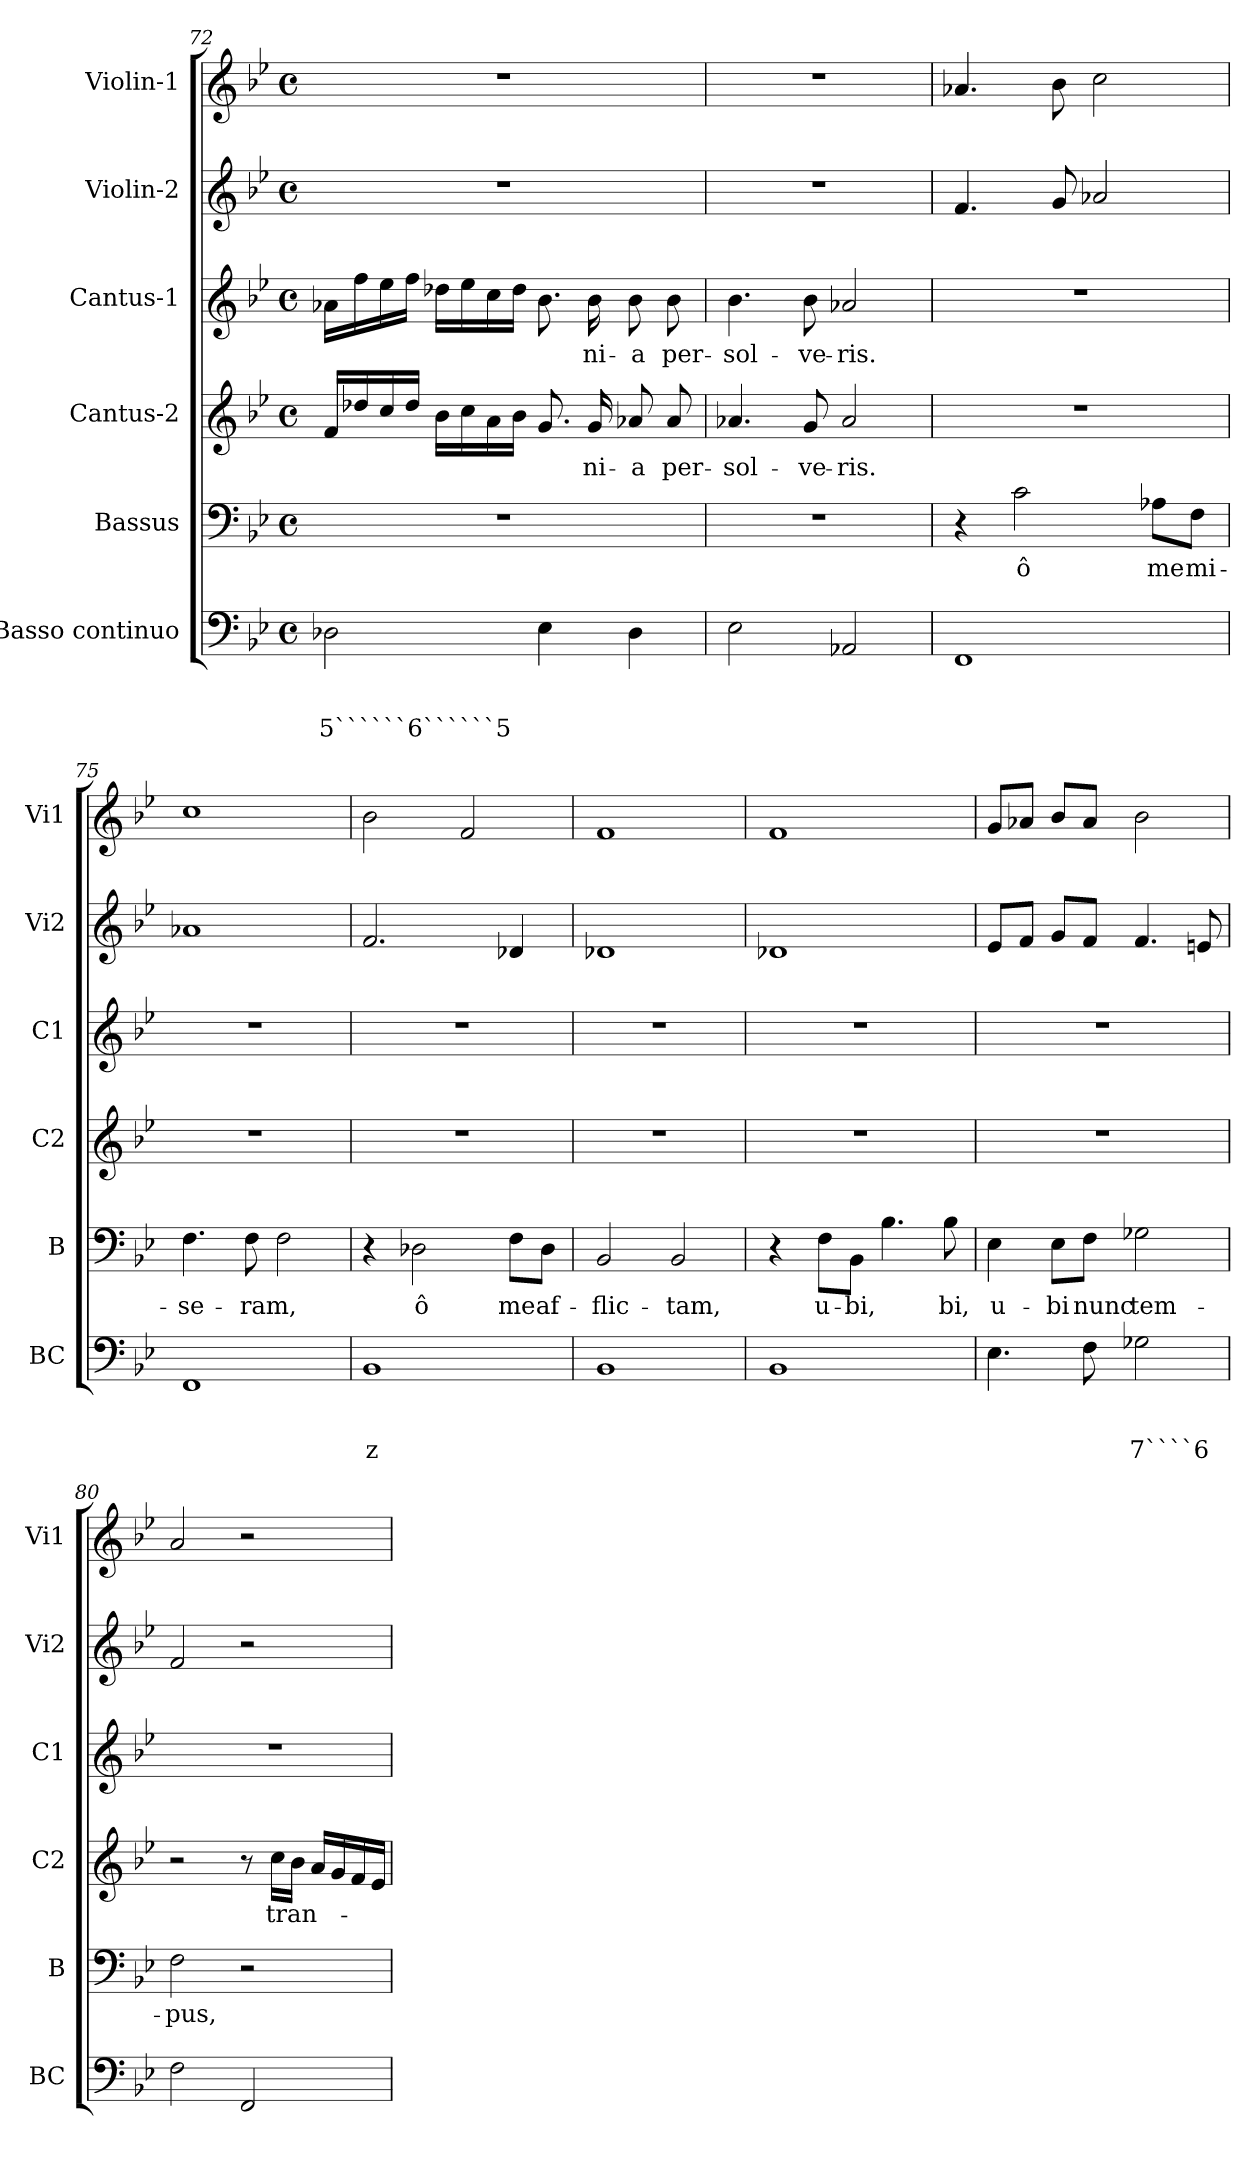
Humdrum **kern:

**kern	**text	**text	**text	**kern	**text	**kern	**text	**kern	**text	**kern	**kern
*part6	*part6	*part6	*part6	*part5	*part5	*part4	*part4	*part3	*part3	*part2	*part1
*staff6	*staff6	*staff6	*staff6	*staff5	*staff5	*staff4	*staff4	*staff3	*staff3	*staff2	*staff1
*I"Basso continuo	*	*	*	*I"Bassus	*	*I"Cantus-2	*	*I"Cantus-1	*	*I"Violin-2	*I"Violin-1
*I'BC	*	*	*	*I'B	*	*I'C2	*	*I'C1	*	*I'Vi2	*I'Vi1
*clefF4	*	*	*	*clefF4	*	*clefG2	*	*clefG2	*	*clefG2	*clefG2
*k[b-e-]	*	*	*	*k[b-e-]	*	*k[b-e-]	*	*k[b-e-]	*	*k[b-e-]	*k[b-e-]
*B-:	*	*	*	*B-:	*	*B-:	*	*B-:	*	*B-:	*B-:
*M4/4	*	*	*	*M4/4	*	*M4/4	*	*M4/4	*	*M4/4	*M4/4
*met(c)	*	*	*	*met(c)	*	*met(c)	*	*met(c)	*	*met(c)	*met(c)
=72	=72	=72	=72	=72	=72	=72	=72	=72	=72	=72	=72
!	!	!	!LO:LY:b	!	!	!	!	!	!	!	!
2D-X\	.	.	5``````6``````5	1r	.	16f/LL	.	16a-X\LL	.	1r	1r
.	.	.	.	.	.	16dd-X/	.	16ff\	.	.	.
.	.	.	.	.	.	16cc/	.	16ee-\	.	.	.
.	.	.	.	.	.	16dd-/JJ	.	16ff\JJ	.	.	.
.	.	.	.	.	.	16b-\LL	.	16dd-X\LL	.	.	.
.	.	.	.	.	.	16cc\	.	16ee-\	.	.	.
.	.	.	.	.	.	16a\	.	16cc\	.	.	.
.	.	.	.	.	.	16b-\JJ	.	16dd-\JJ	.	.	.
4E-\	.	.	.	.	.	8.g/	.	8.b-\	.	.	.
!	!	!	!	!	!	!	!LO:LY:b	!	!LO:LY:b	!	!
.	.	.	.	.	.	16g/	-ni-	16b-\	-ni-	.	.
!	!	!	!	!	!	!	!LO:LY:b	!	!LO:LY:b	!	!
4D-\	.	.	.	.	.	8a-X/	-a	8b-\	-a	.	.
!	!	!	!	!	!	!	!LO:LY:b	!	!LO:LY:b	!	!
.	.	.	.	.	.	8a-/	per-	8b-\	per-	.	.
=73	=73	=73	=73	=73	=73	=73	=73	=73	=73	=73	=73
!	!	!	!	!	!	!	!LO:LY:b	!	!LO:LY:b	!	!
2E-\	.	.	.	1r	.	4.a-X/	-sol-	4.b-\	-sol-	1r	1r
!	!	!	!	!	!	!	!LO:LY:b	!	!LO:LY:b	!	!
.	.	.	.	.	.	8g/	-ve-	8b-\	-ve-	.	.
!	!	!	!	!	!	!	!LO:LY:b	!	!LO:LY:b	!	!
2AA-X/	.	.	.	.	.	2a-/	-ris.	2a-X/	-ris.	.	.
=74	=74	=74	=74	=74	=74	=74	=74	=74	=74	=74	=74
1FF	.	.	.	4r	.	1r	.	1r	.	4.f/	4.a-X/
!	!	!	!	!	!LO:LY:b	!	!	!	!	!	!
.	.	.	.	2c\	ô	.	.	.	.	.	.
.	.	.	.	.	.	.	.	.	.	8g/	8b-\
.	.	.	.	.	.	.	.	.	.	2a-X/	2cc\
!	!	!	!	!	!LO:LY:b	!	!	!	!	!	!
.	.	.	.	8A-X\L	me	.	.	.	.	.	.
!	!	!	!	!	!LO:LY:b	!	!	!	!	!	!
.	.	.	.	8F\J	mi-	.	.	.	.	.	.
!!LO:LB:g=z
=75	=75	=75	=75	=75	=75	=75	=75	=75	=75	=75	=75
!	!	!	!	!	!LO:LY:b	!	!	!	!	!	!
1FF	.	.	.	4.F\	-se-	1r	.	1r	.	1a-X	1cc
!	!	!	!	!	!LO:LY:b	!	!	!	!	!	!
.	.	.	.	8F\	-ram,	.	.	.	.	.	.
.	.	.	.	2F\	.	.	.	.	.	.	.
=76	=76	=76	=76	=76	=76	=76	=76	=76	=76	=76	=76
!	!	!	!LO:LY:b	!	!	!	!	!	!	!	!
1BB-	.	.	z	4r	.	1r	.	1r	.	2.f/	2b-\
!	!	!	!	!	!LO:LY:b	!	!	!	!	!	!
.	.	.	.	2D-X\	ô	.	.	.	.	.	.
.	.	.	.	.	.	.	.	.	.	.	2f/
!	!	!	!	!	!LO:LY:b	!	!	!	!	!	!
.	.	.	.	8F\L	me	.	.	.	.	4d-X/	.
!	!	!	!	!	!LO:LY:b	!	!	!	!	!	!
.	.	.	.	8D-\J	af-	.	.	.	.	.	.
=77	=77	=77	=77	=77	=77	=77	=77	=77	=77	=77	=77
!	!	!	!	!	!LO:LY:b	!	!	!	!	!	!
1BB-	.	.	.	2BB-/	-flic-	1r	.	1r	.	1d-X	1f
!	!	!	!	!	!LO:LY:b	!	!	!	!	!	!
.	.	.	.	2BB-/	-tam,	.	.	.	.	.	.
=78	=78	=78	=78	=78	=78	=78	=78	=78	=78	=78	=78
1BB-	.	.	.	4r	.	1r	.	1r	.	1d-X	1f
!	!	!	!	!	!LO:LY:b	!	!	!	!	!	!
.	.	.	.	8F\L	u-	.	.	.	.	.	.
!	!	!	!	!	!LO:LY:b	!	!	!	!	!	!
.	.	.	.	8BB-\J	-bi,	.	.	.	.	.	.
.	.	.	.	4.B-\	.	.	.	.	.	.	.
!	!	!	!	!	!LO:LY:b	!	!	!	!	!	!
.	.	.	.	8B-\	bi,	.	.	.	.	.	.
=79	=79	=79	=79	=79	=79	=79	=79	=79	=79	=79	=79
!	!	!	!	!	!LO:LY:b	!	!	!	!	!	!
4.E-\	.	.	.	4E-\	u-	1r	.	1r	.	8e-/L	8g/L
.	.	.	.	.	.	.	.	.	.	8f/J	8a-X/J
!	!	!	!	!	!LO:LY:b	!	!	!	!	!	!
.	.	.	.	8E-\L	-bi	.	.	.	.	8g/L	8b-/L
!	!	!	!	!	!LO:LY:b	!	!	!	!	!	!
8F\	.	.	.	8F\J	nunc	.	.	.	.	8f/J	8a-/J
!	!	!	!LO:LY:b	!	!LO:LY:b	!	!	!	!	!	!
2G-X\	.	.	7````6	2G-X\	tem-	.	.	.	.	4.f/	2b-\
.	.	.	.	.	.	.	.	.	.	8en/	.
=80	=80	=80	=80	=80	=80	=80	=80	=80	=80	=80	=80
!	!	!	!	!	!LO:LY:b	!	!	!	!	!	!
2F\	.	.	.	2F\	-pus,	2r	.	1r	.	2f/	2a/
2FF/	.	.	.	2r	.	8r	.	.	.	2r	2r
!	!	!	!	!	!	!	!LO:LY:b	!	!	!	!
.	.	.	.	.	.	16cc\LL	tran-	.	.	.	.
.	.	.	.	.	.	16b-\JJ	.	.	.	.	.
.	.	.	.	.	.	16a/LL	.	.	.	.	.
.	.	.	.	.	.	16g/	.	.	.	.	.
.	.	.	.	.	.	16f/	.	.	.	.	.
.	.	.	.	.	.	16e-/JJ	.	.	.	.	.
=	=	=	=	=	=	=	=	=	=	=	=
*-	*-	*-	*-	*-	*-	*-	*-	*-	*-	*-	*-
